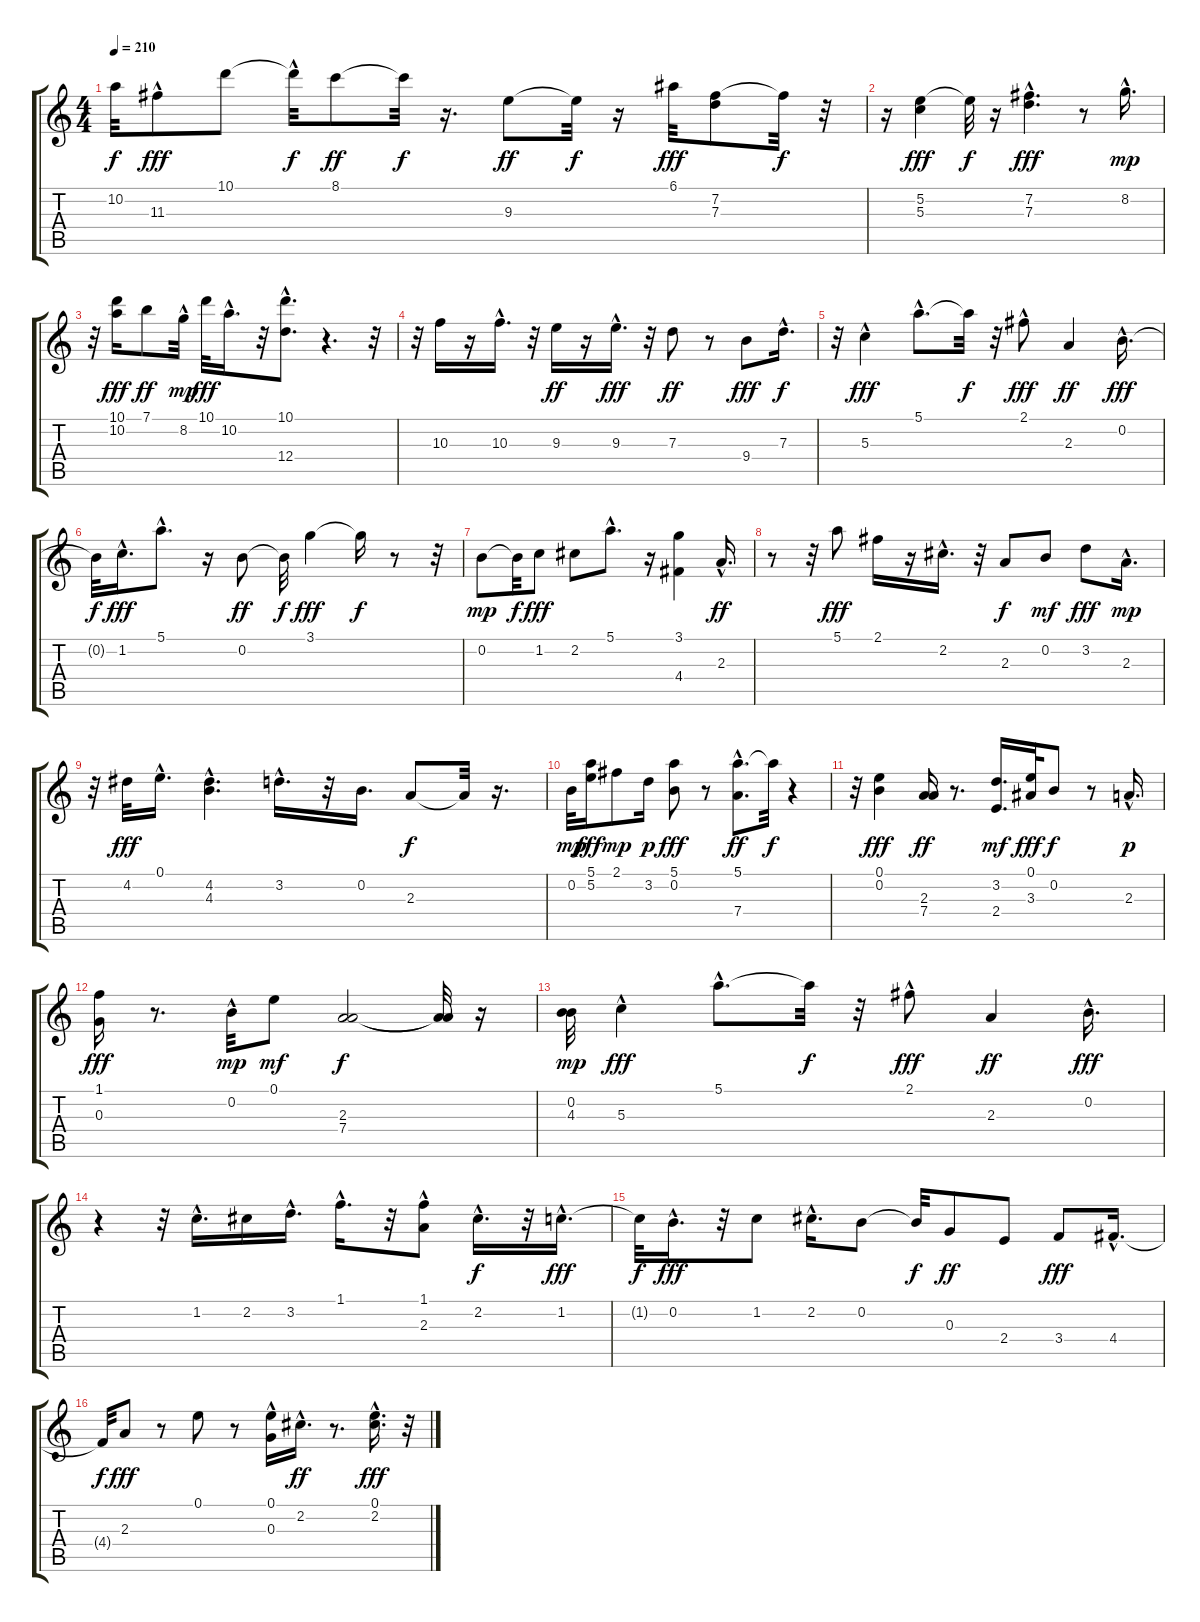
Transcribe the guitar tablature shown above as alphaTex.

\track "" {instrument banjo}
\staff {score tabs}
\tuning (E4 B3 G3 D3 A2 E2) {hide}
\displaytranspose 12
\ts (4 4)
\tempo 210
\clef g2
\ks c
10.2{t}.32{dy f} 11.3{hac}.8{dy fff} 10.1.8 10.1{hac t}.32{dy f} 8.1.8{dy ff} 8.1{t}.32{dy f} r.16{d} 9.3.8{dy ff} 9.3{t}.32{dy f} r.16 6.1.32{dy fff} (7.2 7.3).8 7.2{t}.32{dy f} r.32 |
r.16 (5.2 5.3).4{dy fff} 5.2{t}.32{dy f} r.16 (7.2 7.3{hac}).4{d dy fff} r.8 8.2{hac}.16{d dy mp} |
r.32 (10.1 10.2).16{dy fff} 7.1.8{dy ff} 8.2{hac}.32{dy mp} 10.1.32{dy fff} 10.2{hac}.16{d} r.32 (10.1{hac} 12.4).8{d} r.4{d} r.32 |
r.32 10.3.16 r.16 10.3{hac}.16{d} r.32 9.3.16{dy ff} r.16 9.3{hac}.16{d dy fff} r.32 7.3.8{dy ff} r.8 9.4.8{dy fff} 7.3{hac}.16{d dy f} |
r.32 5.3{hac}.4{dy fff} 5.1{hac}.8{d} 5.1{t}.32{dy f} r.32 2.1{hac}.8{dy fff} 2.3.4{dy ff} 0.2{hac}.16{d dy fff} |
0.2{t}.32{dy f} 1.2{hac}.16{d dy fff} 5.1{hac}.8{d} r.16 0.2.8{dy ff} 0.2{t}.32{dy f} 3.1.4{dy fff} 3.1{t}.16{dy f} r.8 r.32 |
0.2.8{dy mp} 0.2{t}.32{dy f} 1.2.8{dy fff} 2.2.8 5.1{hac}.8{d} r.16 (3.1 4.4).4 2.3{hac}.16{d dy ff} |
r.8 r.32 5.1.8{dy fff} 2.1.16 r.16 2.2{hac}.16{d} r.32 2.3.8{dy f} 0.2.8{dy mf} 3.2.8{dy fff} 2.3{hac}.16{d dy mp} |
r.32 4.2.32{dy fff} 0.1{hac}.16{d} (4.2{hac} 4.3{hac}).4{d} 3.2{hac}.16{d} r.32 0.2.16{d} 2.3.8{dy f} 2.3{t}.32 r.16{d} |
0.2.32{dy mp} (5.1 5.2).16{dy fff} 2.1.8{dy mp} 3.2.16{dy p} (5.1 0.2).8{dy fff} r.8 (5.1{hac} 7.4).8{d dy ff} 5.1{t}.32{dy f} r.4 |
r.32 (0.1 0.2).4{dy fff} (2.3 7.4).16{dy ff} r.8{d} (3.2 2.4).16{d dy mf} (0.1 3.3).32{dy fff} 0.2.8{dy f} r.8 2.3{hac}.16{d dy p} |
(1.1 0.3).16{dy fff} r.8{d} 0.2{hac}.32{dy mp} 0.1.8{dy mf} (2.3 7.4).2{dy f} (2.3{t} 7.4{t}).32 r.16 |
(0.2 4.3).32{dy mp} 5.3{hac}.4{dy fff} 5.1{hac}.8{d} 5.1{t}.32{dy f} r.32 2.1{hac}.8{dy fff} 2.3.4{dy ff} 0.2{hac}.16{d dy fff} |
r.4 r.32 1.2{hac}.16{d} 2.2.16 3.2{hac}.16{d} 1.1{hac}.16{d} r.32 (1.1{hac} 2.3).8 2.2{hac}.16{d dy f} r.32 1.2{hac}.16{d dy fff} |
1.2{t}.32{dy f} 0.2{hac}.16{d dy fff} r.32 1.2.8 2.2{hac}.16{d} 0.2.8 0.2{t}.32{dy f} 0.3.8{dy ff} 2.4.8 3.4.8{dy fff} 4.4{hac}.16{d} |
4.4{t}.32{dy f} 2.3.8{dy fff} r.8 0.1.8 r.8 (0.1{hac} 0.3).16 2.2{hac}.16{d dy ff} r.8{d} (0.1{hac} 2.2{hac}).16{d dy fff} r.32
